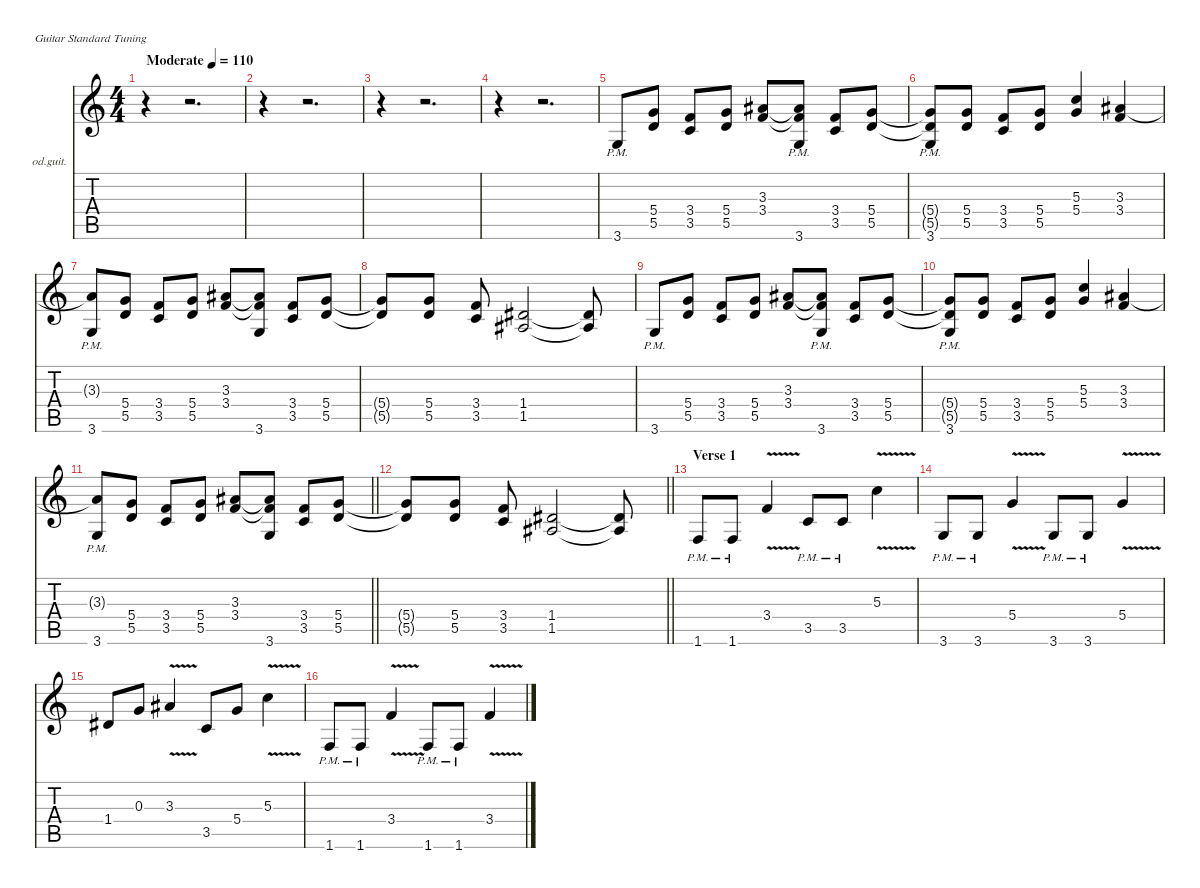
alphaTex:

\defaultSystemsLayout 4
\hideDynamics
\bracketExtendMode nobrackets
\firstSystemTrackNameOrientation horizontal
\otherSystemsTrackNameOrientation horizontal
\track ("Gitar 2" "od.guit.") {instrument overdrivenguitar}
\staff {score tabs}
\tuning (E4 B3 G3 D3 A2 E2)
\ts (4 4)
\beaming (8 2 2 2 2)
\tempo (110 "Moderate")
\clef g2
\ks c
r.4{dy f instrument overdrivenguitar} r.2{d} |
r.4 r.2{d} |
r.4 r.2{d} |
r.4 r.2{d} |
3.6{pm}.8 (5.4 5.5).8 (3.4 3.5).8 (5.4 5.5).8 (3.3 3.4).8 (3.3{t} 3.4{t} 3.6{pm}).8 (3.4 3.5).8 (5.4 5.5).8 |
(5.4{t} 5.5{t} 3.6{pm}).8 (5.4 5.5).8 (3.4 3.5).8 (5.4 5.5).8 (5.3 5.4).4 (3.3 3.4).4 |
(3.3{t} 3.6{pm}).8 (5.4 5.5).8 (3.4 3.5).8 (5.4 5.5).8 (3.3 3.4).8 (3.3{t} 3.4{t} 3.6).8 (3.4 3.5).8 (5.4 5.5).8 |
(5.4{t} 5.5{t}).8 (5.4 5.5).8 (3.4 3.5).8 (1.4 1.5).2 (1.4{t} 1.5{t}).8 |
3.6{pm}.8 (5.4 5.5).8 (3.4 3.5).8 (5.4 5.5).8 (3.3 3.4).8 (3.3{t} 3.4{t} 3.6{pm}).8 (3.4 3.5).8 (5.4 5.5).8 |
(5.4{t} 5.5{t} 3.6{pm}).8 (5.4 5.5).8 (3.4 3.5).8 (5.4 5.5).8 (5.3 5.4).4 (3.3 3.4).4 |
\barLineRight lightlight
(3.3{t} 3.6{pm}).8 (5.4 5.5).8 (3.4 3.5).8 (5.4 5.5).8 (3.3 3.4).8 (3.3{t} 3.4{t} 3.6).8 (3.4 3.5).8 (5.4 5.5).8 |
\barLineRight lightlight
(5.4{t} 5.5{t}).8 (5.4 5.5).8 (3.4 3.5).8 (1.4 1.5).2 (1.4{t} 1.5{t}).8 |
\section ("" "Verse 1")
1.6{pm}.8 1.6{pm}.8 3.4{v}.4 3.5{pm}.8 3.5{pm}.8 5.3{v}.4 |
3.6{pm}.8 3.6{pm}.8 5.4{v}.4 3.6{pm}.8 3.6{pm}.8 5.4{v}.4 |
1.4.8 0.3.8 3.3{v}.4 3.5.8 5.4.8 5.3{v}.4 |
1.6{pm}.8 1.6{pm}.8 3.4{v}.4 1.6{pm}.8 1.6{pm}.8 3.4{v}.4
